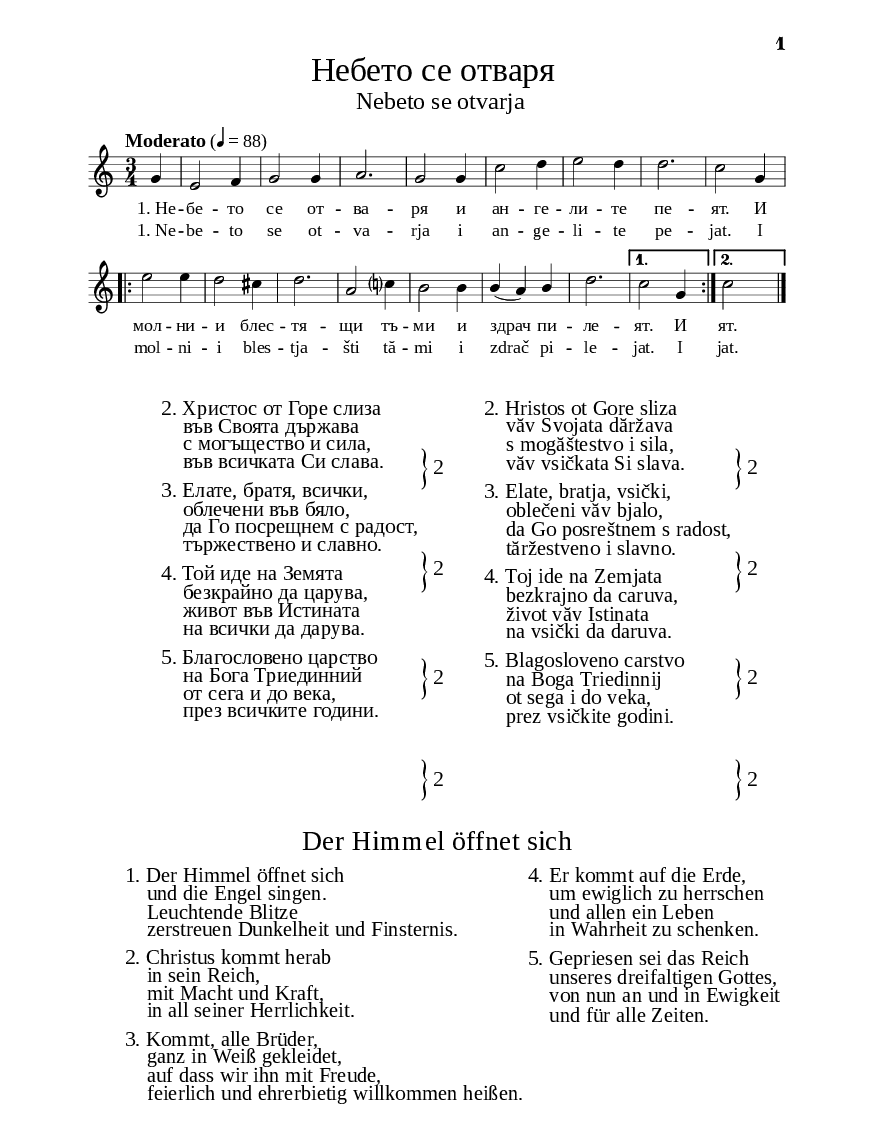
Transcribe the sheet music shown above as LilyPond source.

\version "2.24.3"

% include paper part and global functions
\include "include/globals.ily"
"rightBraces050" = \markup {
  \column {
    % repeat braces
    \translate #'(0 . -7.5 )
    \right-brace #20

    \translate #'(0 . -11.3 )
    \right-brace #20

    \translate #'(0 . -12.0 )
    \right-brace #20

    \translate #'(0 . -11.0 )
    \right-brace #20
  }
  \column {
    % repeat numbers
    \translate #'(0 . -8.1 )
    2

    \translate #'(0 . -14.0 )
    2

    \translate #'(0 . -15.0 )
    2

    \translate #'(0 . -14.0 )
    2
  }
}

\bookpart {
  \label #'ref050
  \tocItem \markup "Небето се отваря – Nebeto se otvarja"
  \include "include/bookpart-paper.ily"
  \score {
    \include "include/score-layout.ily"

    \new Voice \absolute  {
      \clef treble
      \key c \major
      \time 3/4
      \tempoFunc "Moderato" 4 "88"
      \autoBeamOff
      \partial 4 g'4 | e'2 f'4 | g'2 g'4 | a'2. | g'2 g'4 | c''2 d''4 | e''2 d''4 |
      d''2. | c''2 g'4 | \break \repeat volta 2 {
        e''2 e''4 | d''2 cis''4 | d''2. |
        a'2 c''?4 | b'2 b'4 | \stemUp b'4 ( a'4 ) b'4 \stemNeutral | d''2. |
      } \alternative {
        { c''2 g'4 | }
        { c''2  s4 }
      } \bar "|."
    }

    \addlyrics {
      "1. Не" -- бе -- то се от -- ва -- ря и ан -- ге -- ли -- те
      пе -- ят. И мол -- ни -- и блес -- тя --
      щи тъ -- ми и здрач пи -- ле -- ят. И ят.
    }

    \addlyrics {
      "1. Ne" -- be -- to se ot -- va -- rja i an -- ge -- li -- te
      pe -- jat. I mol -- ni -- i bles -- tja --
      šti tă -- mi i zdrač pi -- le -- jat. I jat.
    }

    \header {
      title = \titleFunc "Небето се отваря "" Nebeto se otvarja"
    }

    \midi{}

  } % score

  \markup \empty-two

  \markup \abs-fontsize #10 {
    \hspace #10
    \override #`(baseline-skip . ,bgCoupletBaselineSkip)
    \column {
      \line {   2. Христос от Горе слиза}

      \line {   "   " във Своята държава}

      \line {   "   " с могъщество и сила,}

      \line {   "   " във всичката Си слава.}
      \vspace #0.5

      \line {   3.  Елате, братя, всички,}

      \line {   "   " облечени във бяло,}

      \line {   "   " да Го посрещнем с радост,}

      \line {   "   " тържествено и славно.}
      \vspace #0.5

      \line {   4.  Той иде на Земята}

      \line {   "   " безкрайно да царува,}

      \line {   "   " живот във Истината}

      \line {   "   " на всички да дарува.}
      \vspace #0.5

      \line {  5.  Благословено царство}

      \line {   "   " на Бога Триединний}

      \line {   "   " от сега и до века,}

      \line {   "   " през всичките години.  }
    }   \"rightBraces050"

    \hspace #5
    \override #`(baseline-skip . ,bgCoupletBaselineSkip)
    \column {
      \line {   2. Hristos ot Gore sliza}

      \line {   "   " văv Svojata dăržava}

      \line {   "   " s mogăštestvo i sila,}

      \line {   "   " văv vsičkata Si slava.}
      \vspace #0.5

      \line {   3.  Elate, bratja, vsički,}

      \line {   "   " oblečeni văv bjalo,}

      \line {   "   " da Go posreštnem s radost,}

      \line {   "   " tăržestveno i slavno.}
      \vspace #0.5

      \line {   4.  Toj ide na Zemjata}

      \line {   "   " bezkrajno da caruva,}

      \line {   "   " život văv Istinata}

      \line {   "   " na vsički da daruva.}
      \vspace #0.5
      \line {  5.  Blagosloveno carstvo}

      \line {   "   " na Boga Triedinnij}

      \line {   "   " ot sega i do veka,}

      \line {   "   " prez vsičkite godini.  }
    }  %column
    \"rightBraces050"
  } % markup

  \markup \empty-two

  % include foreign translation(s) of the song
  \version "2.24.3"

\markup \fill-line { \fontsize #deTitleFontSize "Der Himmel öffnet sich" }
\markup \null
\markup \null
\markup \abs-fontsize #10 {
  \hspace #5
  \override #`(baseline-skip . ,deCoupletBaselineSkip)

  \column {

    \line { 1. Der Himmel öffnet sich}

    \line { "   "und die Engel singen.}

    \line { "   "Leuchtende Blitze }

    \line { "   "zerstreuen Dunkelheit und Finsternis.}

     \vspace #0.5

    \line { 2. Christus kommt herab }

    \line { "   "in sein Reich, }

    \line { "   "mit Macht und Kraft, }

    \line { "   "in all seiner Herrlichkeit.}
   \vspace #0.5
    \line { 3. Kommt, alle Brüder,}

    \line { "   "ganz in Weiß gekleidet,}

    \line { "   "auf dass wir ihn mit Freude,}

    \line { "   "feierlich und ehrerbietig willkommen heißen.}
    



  }

    \override #`(baseline-skip . ,deCoupletBaselineSkip)

  \column { 
    \line { 4. Er kommt auf die Erde, }

    \line { "   "um ewiglich zu herrschen}

    \line { "   "und allen ein Leben }

    \line { "   "in Wahrheit zu schenken.}

     \vspace #0.5
    \line { 5. Gepriesen sei das Reich}

    \line { "   "unseres dreifaltigen Gottes,}

    \line { "   "von nun an und in Ewigkeit}

    \line { "   "und für alle Zeiten.} }

}


} % bookpart
